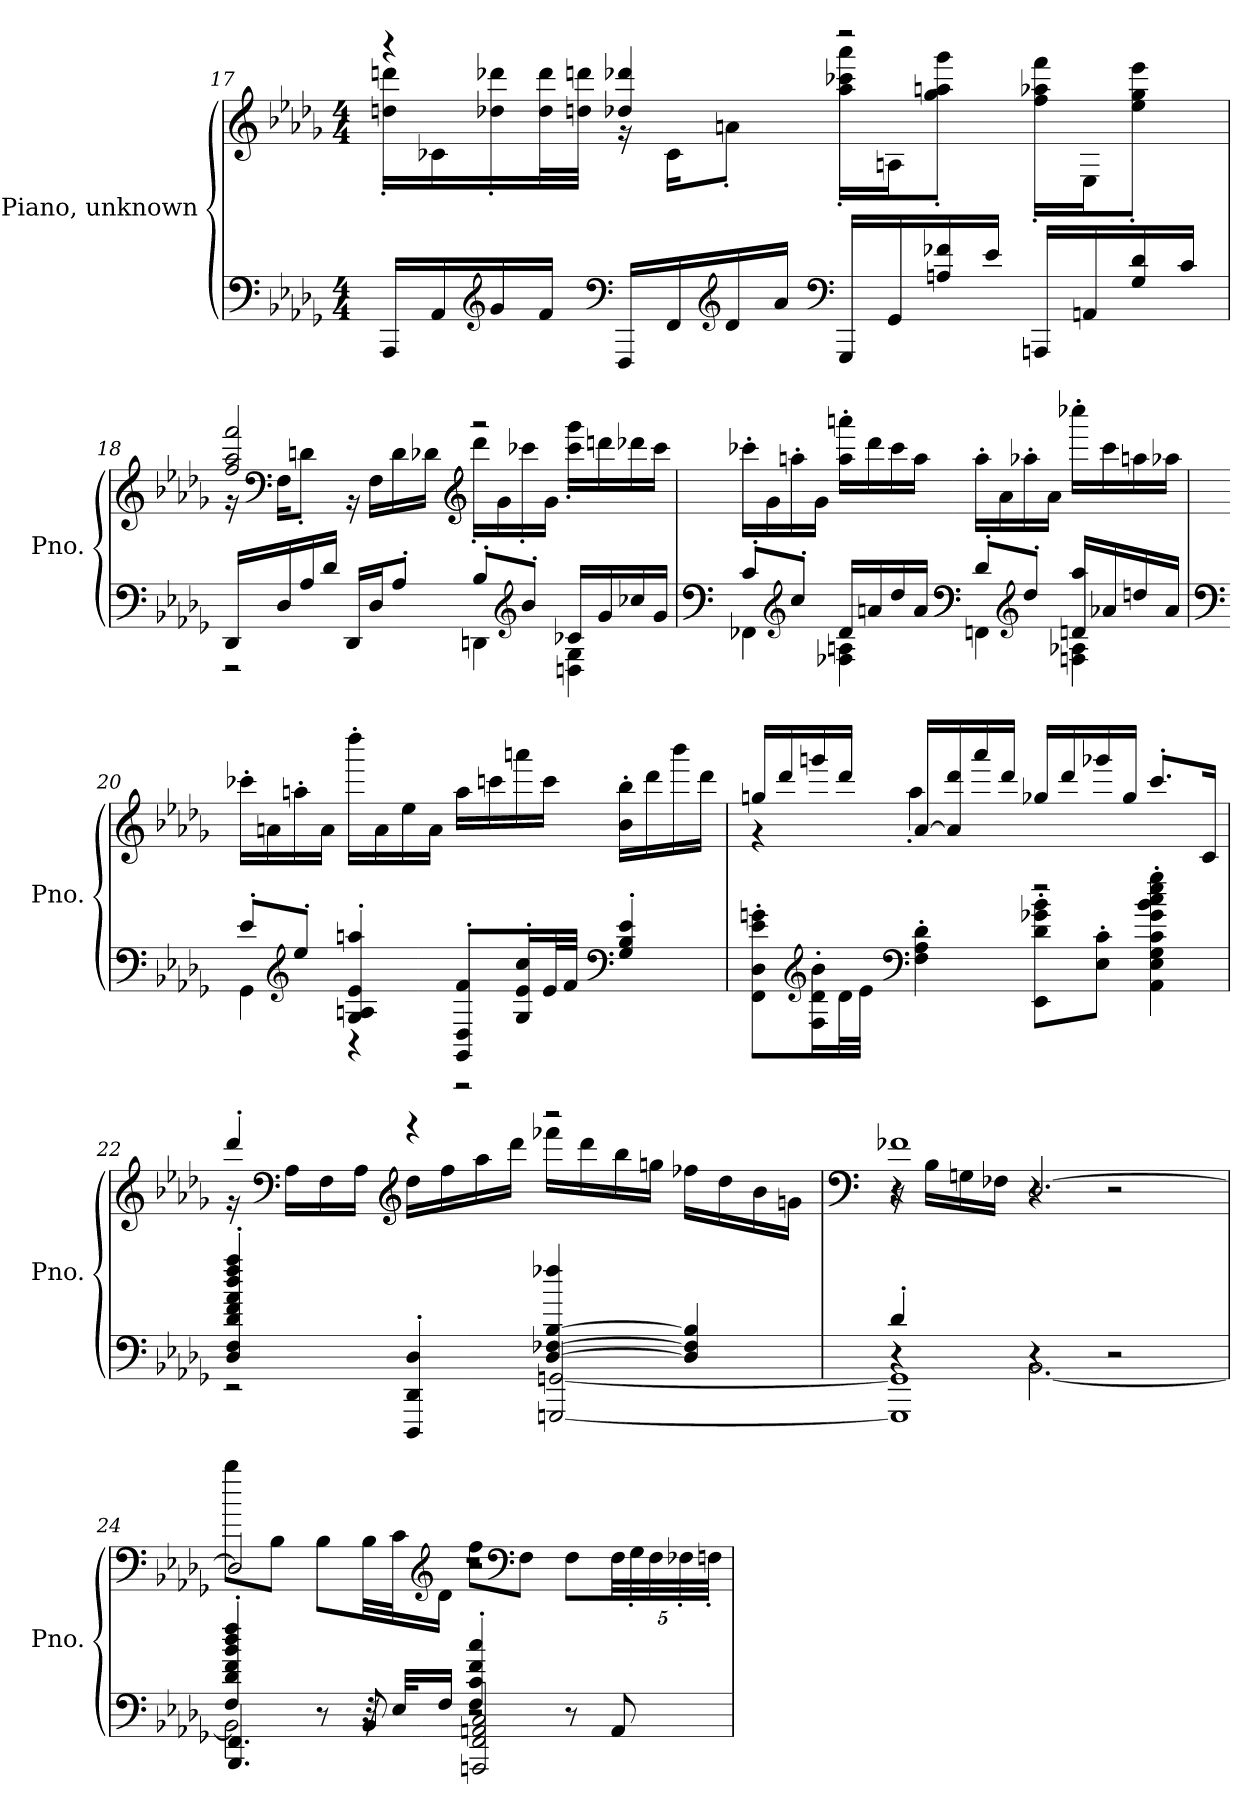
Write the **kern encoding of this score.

**kern	**kern
*part1	*part1
*staff2	*staff1
*I"Piano, unknown	*
*I'Pno.	*
!!LO:LB:g=z
*clefF4	*clefG2
*k[b-e-a-d-g-]	*k[b-e-a-d-g-]
*M4/4	*M4/4
=17	=17
*	*^
16AAA-/LL	4r	16ddn\' 16dddn\'LL
16AA-/	.	16c-X\
*clefG2	*	*
16g-/	.	16dd-X\' 16ddd-X\'
16f/JJ	.	32dd-\ 32ddd-\L
.	.	32ddn\ 32dddn\JJJ
*clefF4	*	*
16FFF/LL	4dd-X/ 4ddd-X/	16r
16FF/	.	16c-\KL
*clefG2	*	*
16d-/	.	8an'\J
16a-/JJ	.	.
*clefF4	*	*
16GGG-/LL	2r	16aa-\' 16ccc-X\' 16aaa-\'LL
16GG-/	.	16An\J
16An/ 16f-X/	.	8gg-\' 8aan\' 8ggg-\'J
16e-/JJ	.	.
16AAAn/LL	.	16ff\' 16aa-X\' 16fff\'LL
16AAn/	.	16E-\J
16G-/ 16d-/	.	8ee-\' 8gg-\' 8eee-\'J
16c/JJ	.	.
!!LO:LB:g=z	!!
=18	=18	=18
*^	*	*
16DD-/LL	2r	2ff/ 2aa-/ 2fff/	16r
*	*	*clefF4	*
16D-/	.	.	16F\KL
16A-/	.	.	8dn'\J
16d-/JJ	.	.	.
16DD-/LL	.	.	16r
16D-/J	.	.	16F\LL
8A-'/J	.	.	16d\
.	.	.	16d-X\JJ
*	*	*clefG2	*
8B-'/L	4DDn\	2r	16ddd-'\LL
.	.	.	16g-\
*clefG2	*	*	*
8b-'/J	.	.	16ccc-X'\
.	.	.	16g-\JJ
16c-X/LL	4Dn\ 4G-\	.	16ccc-\' 16ggg-\'LL
16g-/	.	.	16dddn\
16cc-X/	.	.	16ddd-X\
16g-/JJ	.	.	16ccc-\JJ
*	*	*v	*v
!!LO:LB:g=z
=19	=19	=19
*clefF4	*	*
8c'/L	4FF-X\	16ccc-X'\LL
.	.	16g-\
*clefG2	*	*
8cc'/J	.	16aan'\
.	.	16g-\JJ
16d-/LL	4F-X\ 4An\	16aa\' 16aaan\'LL
16an/	.	16ddd-\
16dd-/	.	16ccc-\
16a/JJ	.	16aa\JJ
*clefF4	*	*
8d-'/L	4FFn\	16aa'\LL
.	.	16a-\
*clefG2	*	*
8dd-'/J	.	16aa-X'\
.	.	16a-\JJ
16dn/ 16aa-/LL	4Fn\ 4A-X\	16cccc-X'\LL
16a-X/	.	16ccc-\
16ddn/	.	16aan\
16a-/JJ	.	16aa-X\JJ
!!LO:LB:g=z
=20	=20	=20
*clefF4	*	*
8e-'/L	4GG-\	16ccc-X'\LL
.	.	16an\
*clefG2	*	*
8ee-'/J	.	16aan'\
.	.	16a\JJ
4G-/' 4An/' 4e-/' 4aan/'	4r	16dddd-'\LL
.	.	16a\
.	.	16ee-\
.	.	16a\JJ
8GG-/' 8D-/' 8f/'L	2r	16aa\LL
.	.	16cccn\
16G-/' 16e-/' 16cc/'L	.	16aaan\
32e-/L	.	16ccc\JJ
32f/JJJ	.	.
*clefF4	*	*
4G-/' 4B-/' 4e-/'	.	16b-\' 16bb-\'LL
.	.	16ddd-\
.	.	16bbb-\
.	.	16ddd-\JJ
*v	*v	*
!!LO:PB:g=z
=21	=21
*	*^
8FF\' 8D-\' 8e-\' 8gn\'L	16ggn/LL	4r
.	16ddd-/	.
*clefG2	*	*
16F\' 16d-\' 16b-\'L	16gggn/	.
32d-\L	16ddd-/JJ	.
32e-\JJJ	.	.
*clefF4	*	*
4F\' 4A-\' 4d-\'	[16a-/LL	4aa-'\
.	16a-/] 16ddd-/	.
.	16aaa-/	.
.	16ddd-/JJ	.
8EE-\' 8d-\' 8g-X\' 8b-\'L	16gg-X/LL	2r
.	16ddd-/	.
8E-\' 8c\'J	16ggg-X/	.
.	16gg-/JJ	.
4AA-\' 4E-\' 4G-\' 4c\' 4g-\' 4b-\' 4cc\' 4ee-\' 4gg-\'	8.ccc'/L	.
.	16c/Jk	.
!!LO:LB:g=z	!!
=22	=22	=22
*^	*	*
4D-/' 4F/' 4d-/' 4f/' 4a-/' 4dd-/' 4ff/' 4aa-/'	2r	4ddd-'/	16r
*	*	*clefF4	*
.	.	.	16A-\LL
.	.	.	16F\
.	.	.	16A-\JJ
*	*	*clefG2	*
4DDD-/' 4DD-/' 4D-/'	.	4r	16dd-\LL
.	.	.	16ff\
.	.	.	16aa-\
.	.	.	16ddd-\JJ
[4D-/ [4F-X/ [4B-/ 4ff-X/	[2GGGn/ [2GGn/	2r	16fff-X\LL
.	.	.	16ddd-\
.	.	.	16bb-\
.	.	.	16ggn\JJ
4D-/] 4F-/] 4B-/]	.	.	16ff-X\LL
.	.	.	16dd-\
.	.	.	16b-\
.	.	.	16gn\JJ
*v	*v	*	*
*	*v	*v
=23	=23
*	*clefF4
*^	*^
*	*^	*	*^
4d-'/	4r	1GGG] 1GG]	1f-X	16r	4r
.	.	.	.	16B-\LL	.
.	.	.	.	16Gn\	.
.	.	.	.	16F-X\JJ	.
4r	[2.BB-\	.	.	4r	[2.D-/
2r	.	.	.	2r	.
!!LO:LB:g=z	!!	!!
=24	=24	=24	=24	=24	=24
4F/' 4d-/' 4f/' 4b-/' 4dd-/' 4ff/'	2BB-\]	4.BBB-/ 4.FF/	1r	8bb-\L	2D-/]
.	.	.	.	8B-\J	.
8r	.	.	.	8B-\L	.
32r	.	8BB-/	.	32B-\LL	.
32E-/KLL	.	.	.	32c\J	.
*	*	*	*clefG2	*	*
16F/JJ	.	.	.	16d-\JJ	.
4F/' 4c/' 4f/' 4cc/'	2r	2AAAn/ 2FF/ 2AAn/ 2C/	.	8ff\L	2r
*	*	*	*clefF4	*	*
.	.	.	.	8F\J	.
8r	.	.	.	8F\L	.
*	*	*	*	*Xbrackettup	*
8AA/	.	.	.	40F\LL	.
.	.	.	.	40G-'\	.
.	.	.	.	40F\	.
.	.	.	.	40F-X'\	.
.	.	.	.	40Fn'\JJJ	.
*v	*v	*v	*	*	*
*	*v	*v	*v
=	=
*-	*-
